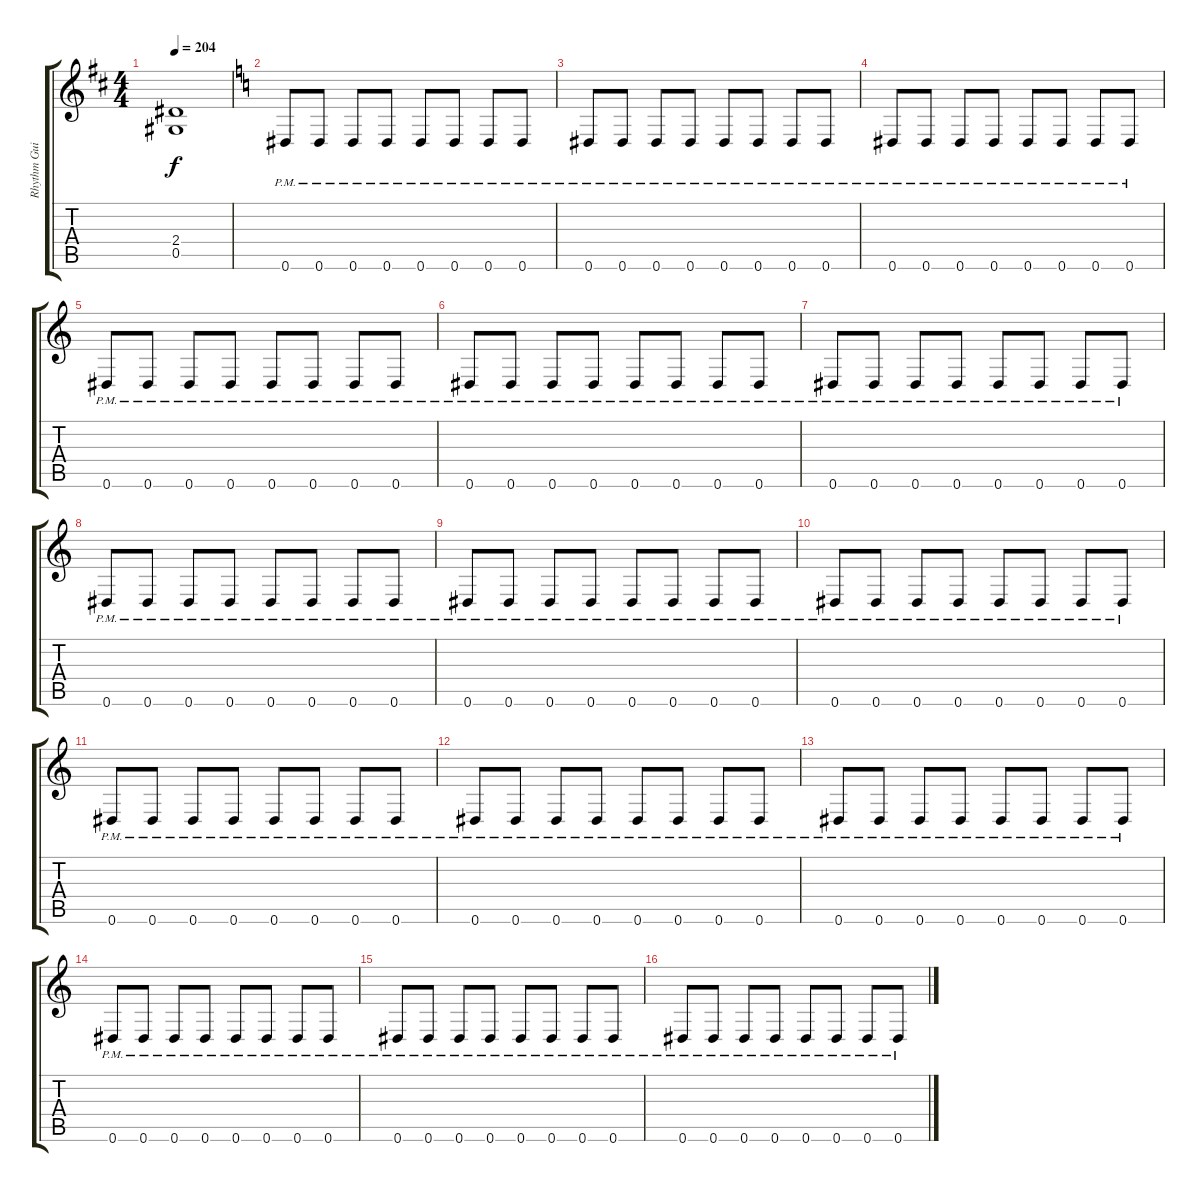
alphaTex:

\track ("Rhythm Guitar (Malmsteen)" "Rhythm Gui") {instrument distortionguitar}
\staff {score tabs}
\tuning (Eb4 Bb3 Gb3 Db3 Ab2 Eb2) {hide}
\ts (4 4)
\tempo 204
\clef g2
\ks d
(2.4 0.5).1{dy f} |
\ks c
0.6{pm}.8 0.6{pm}.8 0.6{pm}.8 0.6{pm}.8 0.6{pm}.8 0.6{pm}.8 0.6{pm}.8 0.6{pm}.8 |
0.6{pm}.8 0.6{pm}.8 0.6{pm}.8 0.6{pm}.8 0.6{pm}.8 0.6{pm}.8 0.6{pm}.8 0.6{pm}.8 |
0.6{pm}.8 0.6{pm}.8 0.6{pm}.8 0.6{pm}.8 0.6{pm}.8 0.6{pm}.8 0.6{pm}.8 0.6{pm}.8 |
0.6{pm}.8 0.6{pm}.8 0.6{pm}.8 0.6{pm}.8 0.6{pm}.8 0.6{pm}.8 0.6{pm}.8 0.6{pm}.8 |
0.6{pm}.8 0.6{pm}.8 0.6{pm}.8 0.6{pm}.8 0.6{pm}.8 0.6{pm}.8 0.6{pm}.8 0.6{pm}.8 |
0.6{pm}.8 0.6{pm}.8 0.6{pm}.8 0.6{pm}.8 0.6{pm}.8 0.6{pm}.8 0.6{pm}.8 0.6{pm}.8 |
0.6{pm}.8 0.6{pm}.8 0.6{pm}.8 0.6{pm}.8 0.6{pm}.8 0.6{pm}.8 0.6{pm}.8 0.6{pm}.8 |
0.6{pm}.8 0.6{pm}.8 0.6{pm}.8 0.6{pm}.8 0.6{pm}.8 0.6{pm}.8 0.6{pm}.8 0.6{pm}.8 |
0.6{pm}.8 0.6{pm}.8 0.6{pm}.8 0.6{pm}.8 0.6{pm}.8 0.6{pm}.8 0.6{pm}.8 0.6{pm}.8 |
0.6{pm}.8 0.6{pm}.8 0.6{pm}.8 0.6{pm}.8 0.6{pm}.8 0.6{pm}.8 0.6{pm}.8 0.6{pm}.8 |
0.6{pm}.8 0.6{pm}.8 0.6{pm}.8 0.6{pm}.8 0.6{pm}.8 0.6{pm}.8 0.6{pm}.8 0.6{pm}.8 |
0.6{pm}.8 0.6{pm}.8 0.6{pm}.8 0.6{pm}.8 0.6{pm}.8 0.6{pm}.8 0.6{pm}.8 0.6{pm}.8 |
0.6{pm}.8 0.6{pm}.8 0.6{pm}.8 0.6{pm}.8 0.6{pm}.8 0.6{pm}.8 0.6{pm}.8 0.6{pm}.8 |
0.6{pm}.8 0.6{pm}.8 0.6{pm}.8 0.6{pm}.8 0.6{pm}.8 0.6{pm}.8 0.6{pm}.8 0.6{pm}.8 |
0.6{pm}.8 0.6{pm}.8 0.6{pm}.8 0.6{pm}.8 0.6{pm}.8 0.6{pm}.8 0.6{pm}.8 0.6{pm}.8
